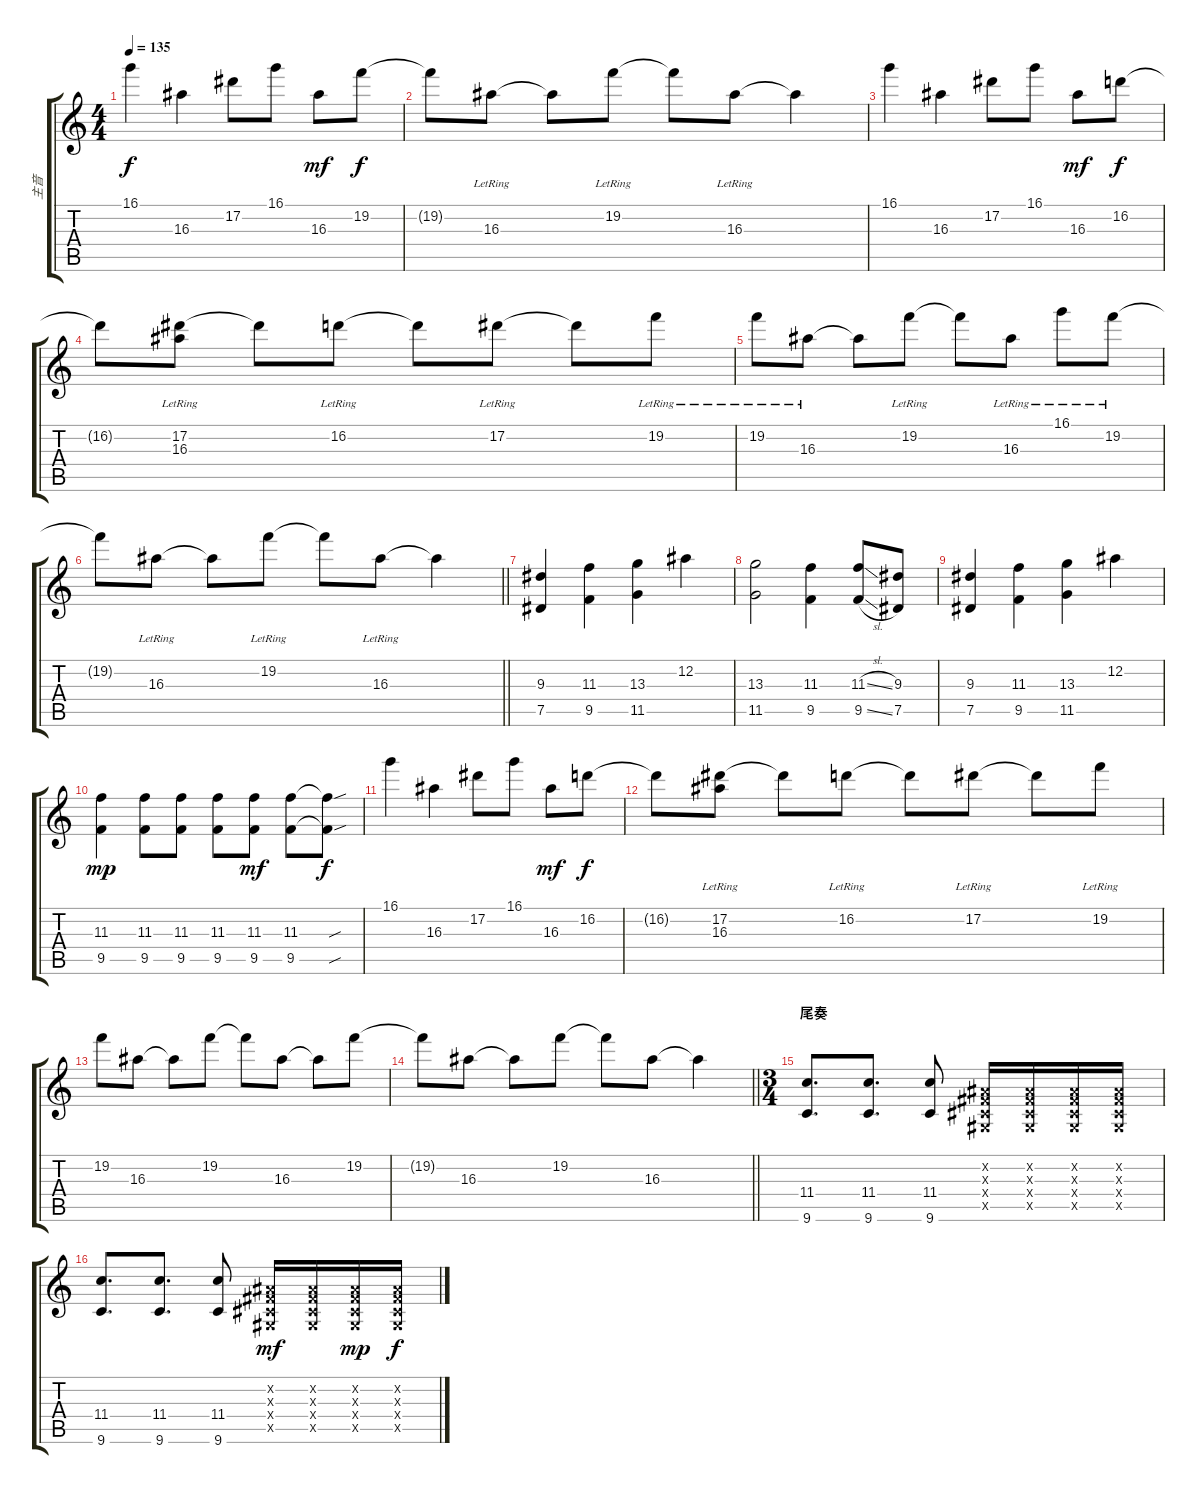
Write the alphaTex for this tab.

\track ("主音" "主音") {instrument distortionguitar}
\staff {score tabs}
\tuning (Eb4 Bb3 Gb3 Db3 Ab2 Eb2) {hide}
\ts (4 4)
\tempo 135
\clef g2
\ks c
16.1.4{dy f} 16.3.4 17.2.8 16.1.8 16.3.8{dy mf} 19.2.8{dy f} |
19.2{t}.8 16.3{lr}.8 16.3{t}.8 19.2{lr}.8 19.2{t}.8 16.3{lr}.8 16.3{t}.4 |
16.1.4 16.3.4 17.2.8 16.1.8 16.3.8{dy mf} 16.2.8{dy f} |
16.2{t}.8 (17.2{lr} 16.3{lr}).8 17.2{t}.8 16.2{lr}.8 16.2{t}.8 17.2{lr}.8 17.2{t}.8 19.2{lr}.8 |
19.2{lr}.8 16.3{lr}.8 16.3{t}.8 19.2{lr}.8 19.2{t}.8 16.3{lr}.8 16.1{lr}.8 19.2{lr}.8 |
\barLineRight lightlight
19.2{t}.8 16.3{lr}.8 16.3{t}.8 19.2{lr}.8 19.2{t}.8 16.3{lr}.8 16.3{t}.4 |
(9.3 7.5).4 (11.3 9.5).4 (13.3 11.5).4 12.2.4 |
(13.3 11.5).2 (11.3 9.5).4 (11.3{sl} 9.5{sl}).8 (9.3 7.5).8 |
(9.3 7.5).4 (11.3 9.5).4 (13.3 11.5).4 12.2.4 |
(11.3 9.5).4{dy mp} (11.3 9.5).8 (11.3 9.5).8 (11.3 9.5).8 (11.3 9.5).8{dy mf} (11.3 9.5).8 (11.3{sou t} 9.5{sou t}).8{dy f} |
16.1.4 16.3.4 17.2.8 16.1.8 16.3.8{dy mf} 16.2.8{dy f} |
16.2{t}.8 (17.2{lr} 16.3{lr}).8 17.2{t}.8 16.2{lr}.8 16.2{t}.8 17.2{lr}.8 17.2{t}.8 19.2{lr}.8 |
19.2.8 16.3.8 16.3{t}.8 19.2.8 19.2{t}.8 16.3.8 16.3{t}.8 19.2.8 |
\barLineRight lightlight
19.2{t}.8 16.3.8 16.3{t}.8 19.2.8 19.2{t}.8 16.3.8 16.3{t}.4 |
\ts (3 4)
\section ("" "尾奏")
(11.4 9.6).8{d} (11.4 9.6).8{d} (11.4 9.6).8{txt ""} (0.2{x} 0.3{x} 0.4{x} 0.5{x}).16 (0.2{x} 0.3{x} 0.4{x} 0.5{x}).16 (0.2{x} 0.3{x} 0.4{x} 0.5{x}).16 (0.2{x} 0.3{x} 0.4{x} 0.5{x}).16 |
(11.4 9.6).8{d} (11.4 9.6).8{d} (11.4 9.6).8 (0.2{x} 0.3{x} 0.4{x} 0.5{x}).16{dy mf} (0.2{x} 0.3{x} 0.4{x} 0.5{x}).16 (0.2{x} 0.3{x} 0.4{x} 0.5{x}).16{dy mp} (0.2{x} 0.3{x} 0.4{x} 0.5{x}).16{dy f}
